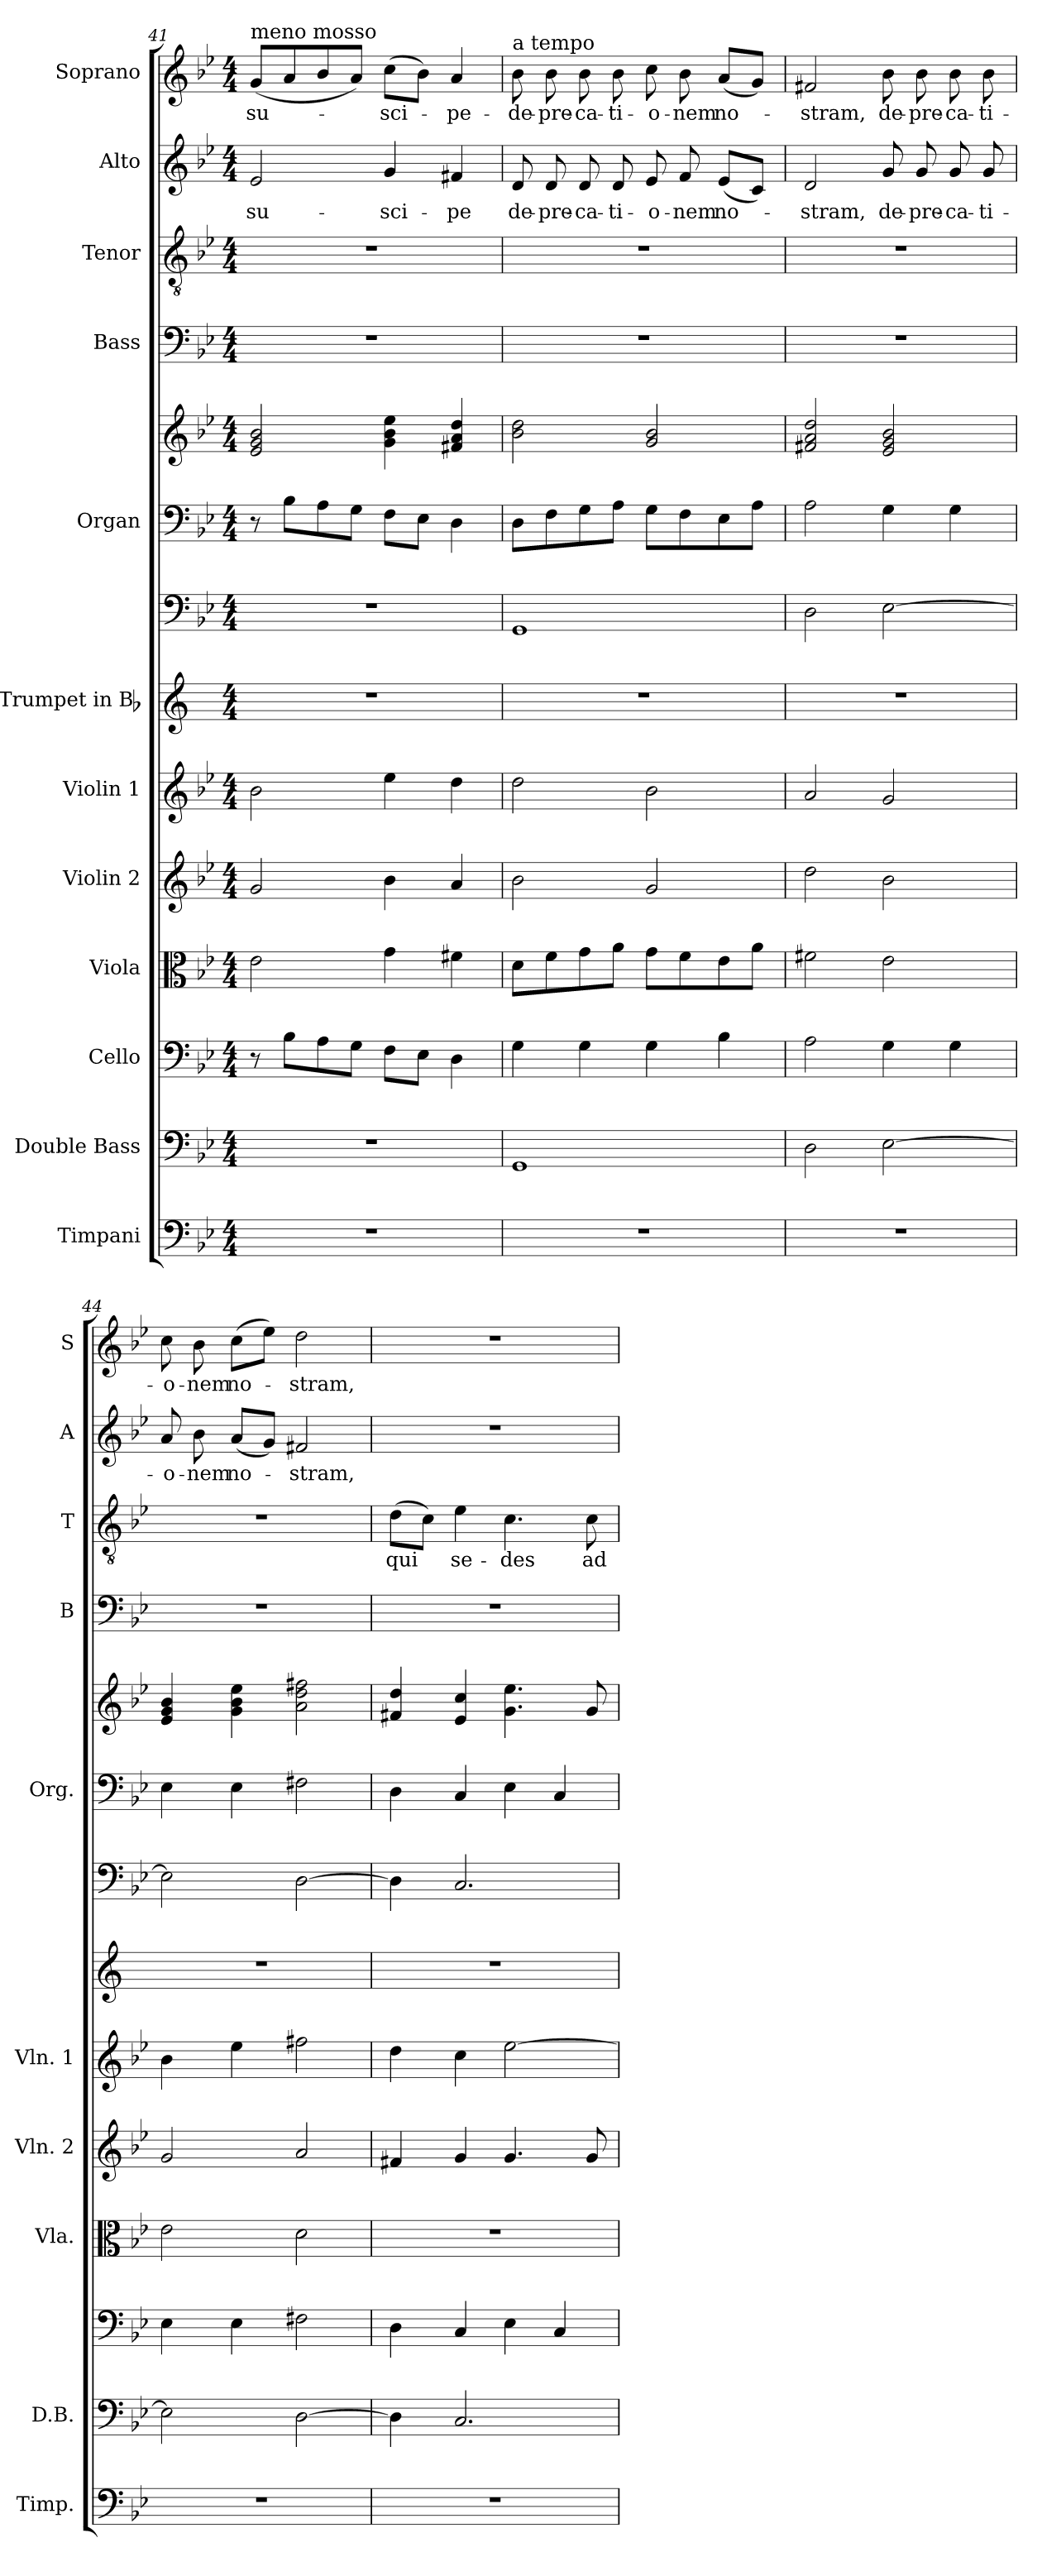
**kern	**kern	**kern	**kern	**kern	**kern	**kern	**kern	**kern	**kern	**kern	**kern	**text	**kern	**text	**kern	**text
*part13	*part12	*part11	*part10	*part9	*part8	*part7	*part6	*part5	*part5	*part4	*part3	*part3	*part2	*part2	*part1	*part1
*staff14	*staff13	*staff12	*staff11	*staff10	*staff9	*staff8	*staff7	*staff6	*staff5	*staff4	*staff3	*staff3	*staff2	*staff2	*staff1	*staff1
*I"Timpani	*I"Double Bass	*I"Cello	*I"Viola	*I"Violin 2	*I"Violin 1	*I"Trumpet in Bb	*	*I"Organ	*	*I"Bass	*I"Tenor	*	*I"Alto	*	*I"Soprano	*
*I'Timp.	*I'D.B.	*	*I'Vla.	*I'Vln. 2	*I'Vln. 1	*	*	*I'Org.	*	*I'B	*I'T	*	*I'A	*	*I'S	*
!!LO:PB:g=z
*clefF4	*clefF4	*clefF4	*clefC3	*clefG2	*clefG2	*clefG2	*clefF4	*clefF4	*clefG2	*clefF4	*clefGv2	*	*clefG2	*	*clefG2	*
*	*ITrd7c12	*	*	*	*	*ITrd1c2	*	*	*	*	*	*	*	*	*	*
*k[b-e-]	*k[b-e-]	*k[b-e-]	*k[b-e-]	*k[b-e-]	*k[b-e-]	*k[b-e-]	*k[b-e-]	*k[b-e-]	*k[b-e-]	*k[b-e-]	*k[b-e-]	*	*k[b-e-]	*	*k[b-e-]	*
*B-:	*B-:	*B-:	*B-:	*B-:	*B-:	*B-:	*B-:	*B-:	*B-:	*B-:	*B-:	*	*B-:	*	*B-:	*
*M4/4	*M4/4	*M4/4	*M4/4	*M4/4	*M4/4	*M4/4	*M4/4	*M4/4	*M4/4	*M4/4	*M4/4	*	*M4/4	*	*M4/4	*
=41	=41	=41	=41	=41	=41	=41	=41	=41	=41	=41	=41	=41	=41	=41	=41	=41
!	!	!	!	!	!	!	!	!	!	!	!	!	!	!	!LO:TX:a:t=meno mosso	!
!	!	!	!	!	!	!	!	!	!	!	!	!	!	!LO:LY:b	!	!LO:LY:b
1r	1r	8r	2e-\	2g/	2b-\	1r	1r	8r	2e-/ 2g/ 2b-/	1r	1r	.	2e-/	su-	(<8g/L	su-
.	.	8B-\L	.	.	.	.	.	8B-\L	.	.	.	.	.	.	8a/	.
.	.	8A\	.	.	.	.	.	8A\	.	.	.	.	.	.	8b-/	.
.	.	8G\J	.	.	.	.	.	8G\J	.	.	.	.	.	.	8a/J)	.
!	!	!	!	!	!	!	!	!	!	!	!	!	!	!LO:LY:b	!	!LO:LY:b
.	.	8F\L	4g\	4b-\	4ee-\	.	.	8F\L	4g\ 4b-\ 4ee-\	.	.	.	4g/	-sci-	(>8cc\L	-sci-
.	.	8E-\J	.	.	.	.	.	8E-\J	.	.	.	.	.	.	8b-\J)	.
!	!	!	!	!	!	!	!	!	!	!	!	!	!	!LO:LY:b	!	!LO:LY:b
.	.	4D\	4f#X\	4a/	4dd\	.	.	4D\	4f#X/ 4a/ 4dd/	.	.	.	4f#X/	-pe	4a/	-pe-
=42	=42	=42	=42	=42	=42	=42	=42	=42	=42	=42	=42	=42	=42	=42	=42	=42
!	!	!	!	!	!	!	!	!	!	!	!	!	!	!	!LO:TX:a:t=a tempo	!
!	!	!	!	!	!	!	!	!	!	!	!	!	!	!LO:LY:b	!	!LO:LY:b
1r	1GGG	4G\	8d\L	2b-\	2dd\	1r	1GG	8D\L	2b-\ 2dd\	1r	1r	.	8d/	de-	8b-\	-de-
!	!	!	!	!	!	!	!	!	!	!	!	!	!	!LO:LY:b	!	!LO:LY:b
.	.	.	8f\	.	.	.	.	8F\	.	.	.	.	8d/	-pre-	8b-\	-pre-
!	!	!	!	!	!	!	!	!	!	!	!	!	!	!LO:LY:b	!	!LO:LY:b
.	.	4G\	8g\	.	.	.	.	8G\	.	.	.	.	8d/	-ca-	8b-\	-ca-
!	!	!	!	!	!	!	!	!	!	!	!	!	!	!LO:LY:b	!	!LO:LY:b
.	.	.	8a\J	.	.	.	.	8A\J	.	.	.	.	8d/	-ti-	8b-\	-ti-
!	!	!	!	!	!	!	!	!	!	!	!	!	!	!LO:LY:b	!	!LO:LY:b
.	.	4G\	8g\L	2g/	2b-\	.	.	8G\L	2g/ 2b-/	.	.	.	8e-/	-o-	8cc\	-o-
!	!	!	!	!	!	!	!	!	!	!	!	!	!	!LO:LY:b	!	!LO:LY:b
.	.	.	8f\	.	.	.	.	8F\	.	.	.	.	8f/	-nem	8b-\	-nem
!	!	!	!	!	!	!	!	!	!	!	!	!	!	!LO:LY:b	!	!LO:LY:b
.	.	4B-\	8e-\	.	.	.	.	8E-\	.	.	.	.	(<8e-/L	no-	(<8a/L	no-
.	.	.	8a\J	.	.	.	.	8A\J	.	.	.	.	8c/J)	.	8g/J)	.
=43	=43	=43	=43	=43	=43	=43	=43	=43	=43	=43	=43	=43	=43	=43	=43	=43
!	!	!	!	!	!	!	!	!	!	!	!	!	!	!LO:LY:b	!	!LO:LY:b
1r	2DD\	2A\	2f#X\	2dd\	2a/	1r	2D\	2A\	2f#X/ 2a/ 2dd/	1r	1r	.	2d/	-stram,	2f#X/	-stram,
!	!	!	!	!	!	!	!	!	!	!	!	!	!	!LO:LY:b	!	!LO:LY:b
.	[2EE-\	4G\	2e-\	2b-\	2g/	.	[2E-\	4G\	2e-/ 2g/ 2b-/	.	.	.	8g/	de-	8b-\	de-
!	!	!	!	!	!	!	!	!	!	!	!	!	!	!LO:LY:b	!	!LO:LY:b
.	.	.	.	.	.	.	.	.	.	.	.	.	8g/	-pre-	8b-\	-pre-
!	!	!	!	!	!	!	!	!	!	!	!	!	!	!LO:LY:b	!	!LO:LY:b
.	.	4G\	.	.	.	.	.	4G\	.	.	.	.	8g/	-ca-	8b-\	-ca-
!	!	!	!	!	!	!	!	!	!	!	!	!	!	!LO:LY:b	!	!LO:LY:b
.	.	.	.	.	.	.	.	.	.	.	.	.	8g/	-ti-	8b-\	-ti-
=44	=44	=44	=44	=44	=44	=44	=44	=44	=44	=44	=44	=44	=44	=44	=44	=44
!	!	!	!	!	!	!	!	!	!	!	!	!	!	!LO:LY:b	!	!LO:LY:b
1r	2EE-\]	4E-\	2e-\	2g/	4b-\	1r	2E-\]	4E-\	4e-/ 4g/ 4b-/	1r	1r	.	8a/	-o-	8cc\	-o-
!	!	!	!	!	!	!	!	!	!	!	!	!	!	!LO:LY:b	!	!LO:LY:b
.	.	.	.	.	.	.	.	.	.	.	.	.	8b-\	-nem	8b-\	-nem
!	!	!	!	!	!	!	!	!	!	!	!	!	!	!LO:LY:b	!	!LO:LY:b
.	.	4E-\	.	.	4ee-\	.	.	4E-\	4g\ 4b-\ 4ee-\	.	.	.	(<8a/L	no-	(>8cc\L	no-
.	.	.	.	.	.	.	.	.	.	.	.	.	8g/J)	.	8ee-\J)	.
!	!	!	!	!	!	!	!	!	!	!	!	!	!	!LO:LY:b	!	!LO:LY:b
.	[2DD\	2F#X\	2d\	2a/	2ff#X\	.	[2D\	2F#X\	2a\ 2dd\ 2ff#X\	.	.	.	2f#X/	-stram,	2dd\	-stram,
=45	=45	=45	=45	=45	=45	=45	=45	=45	=45	=45	=45	=45	=45	=45	=45	=45
!	!	!	!	!	!	!	!	!	!	!	!	!LO:LY:b	!	!	!	!
1r	4DD\]	4D\	1r	4f#X/	4dd\	1r	4D\]	4D\	4f#X/ 4dd/	1r	(>8d\L	qui	1r	.	1r	.
.	.	.	.	.	.	.	.	.	.	.	8c\J)	.	.	.	.	.
!	!	!	!	!	!	!	!	!	!	!	!	!LO:LY:b	!	!	!	!
.	2.CC/	4C/	.	4g/	4cc\	.	2.C/	4C/	4e-/ 4cc/	.	4e-\	se-	.	.	.	.
!	!	!	!	!	!	!	!	!	!	!	!	!LO:LY:b	!	!	!	!
.	.	4E-\	.	4.g/	[2ee-\	.	.	4E-\	4.g\ 4.ee-\	.	4.c\	-des	.	.	.	.
.	.	4C/	.	.	.	.	.	4C/	.	.	.	.	.	.	.	.
!	!	!	!	!	!	!	!	!	!	!	!	!LO:LY:b	!	!	!	!
.	.	.	.	8g/	.	.	.	.	8g/	.	8c\	ad	.	.	.	.
=	=	=	=	=	=	=	=	=	=	=	=	=	=	=	=	=
*-	*-	*-	*-	*-	*-	*-	*-	*-	*-	*-	*-	*-	*-	*-	*-	*-
